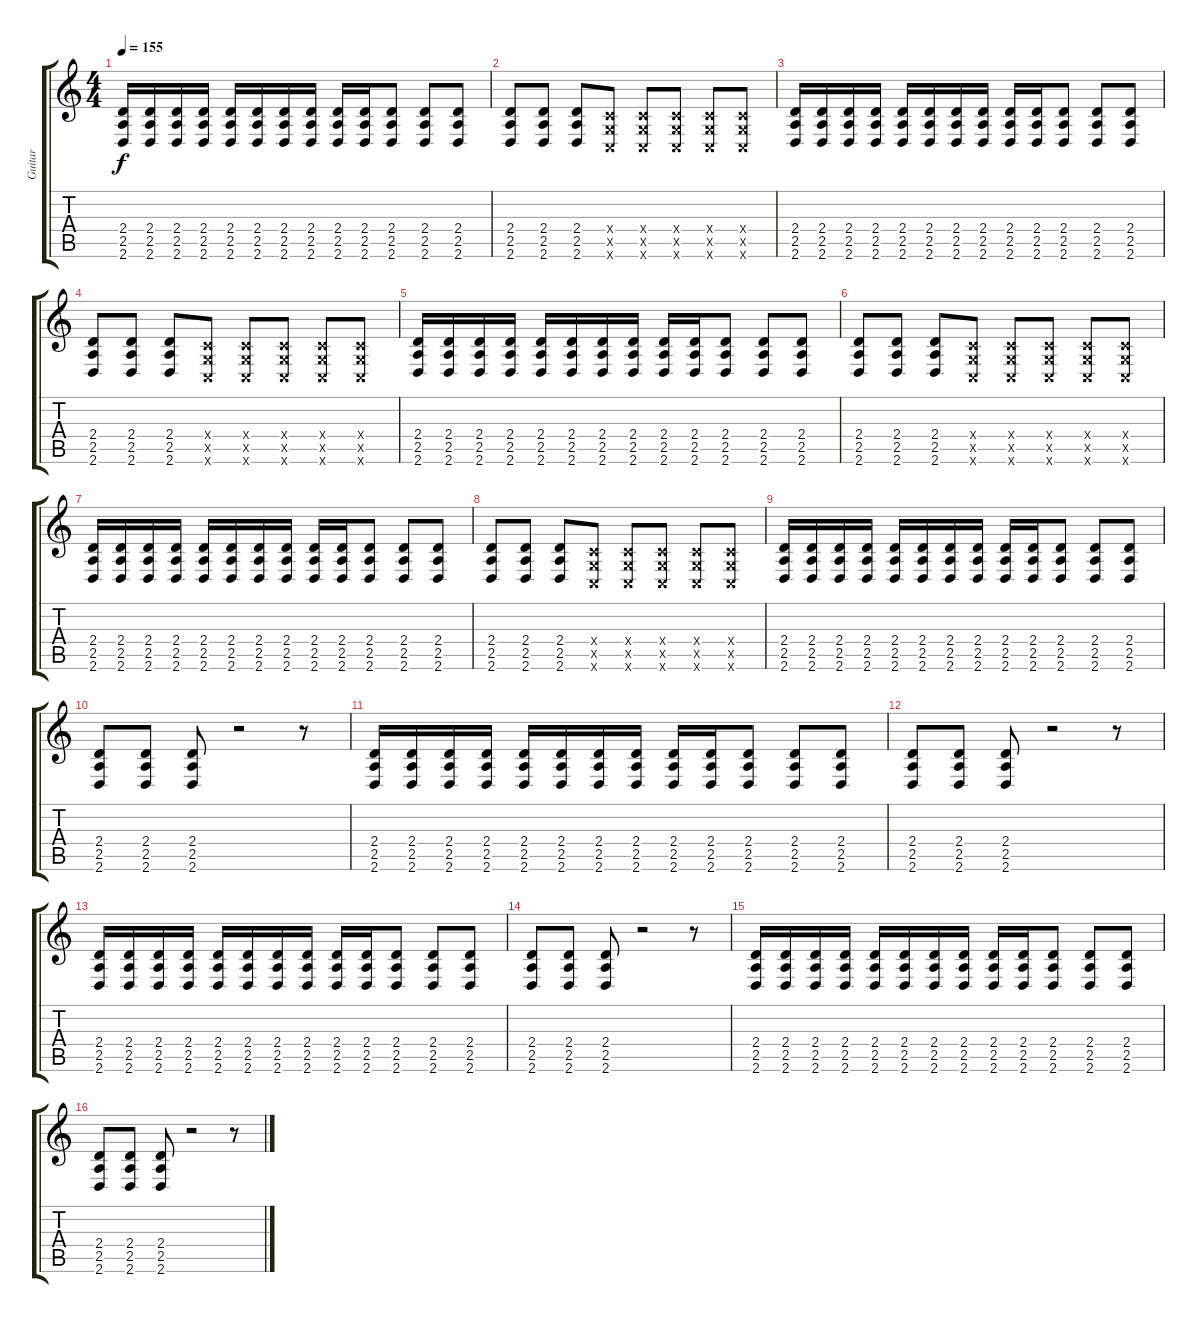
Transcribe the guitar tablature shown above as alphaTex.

\track ("Guitar" "Guitar") {instrument distortionguitar}
\staff {score tabs}
\tuning (D4 A3 F3 C3 G2 C2) {hide}
\ts (4 4)
\tempo 155
\clef g2
\ks c
(2.4 2.5 2.6).16{dy f} (2.4 2.5 2.6).16 (2.4 2.5 2.6).16 (2.4 2.5 2.6).16 (2.4 2.5 2.6).16 (2.4 2.5 2.6).16 (2.4 2.5 2.6).16 (2.4 2.5 2.6).16 (2.4 2.5 2.6).16 (2.4 2.5 2.6).16 (2.4 2.5 2.6).8 (2.4 2.5 2.6).8 (2.4 2.5 2.6).8 |
(2.4 2.5 2.6).8 (2.4 2.5 2.6).8 (2.4 2.5 2.6).8 (0.4{x} 0.5{x} 0.6{x}).8 (0.4{x} 0.5{x} 0.6{x}).8 (0.4{x} 0.5{x} 0.6{x}).8 (0.4{x} 0.5{x} 0.6{x}).8 (0.4{x} 0.5{x} 0.6{x}).8 |
(2.4 2.5 2.6).16 (2.4 2.5 2.6).16 (2.4 2.5 2.6).16 (2.4 2.5 2.6).16 (2.4 2.5 2.6).16 (2.4 2.5 2.6).16 (2.4 2.5 2.6).16 (2.4 2.5 2.6).16 (2.4 2.5 2.6).16 (2.4 2.5 2.6).16 (2.4 2.5 2.6).8 (2.4 2.5 2.6).8 (2.4 2.5 2.6).8 |
(2.4 2.5 2.6).8 (2.4 2.5 2.6).8 (2.4 2.5 2.6).8 (0.4{x} 0.5{x} 0.6{x}).8 (0.4{x} 0.5{x} 0.6{x}).8 (0.4{x} 0.5{x} 0.6{x}).8 (0.4{x} 0.5{x} 0.6{x}).8 (0.4{x} 0.5{x} 0.6{x}).8 |
(2.4 2.5 2.6).16 (2.4 2.5 2.6).16 (2.4 2.5 2.6).16 (2.4 2.5 2.6).16 (2.4 2.5 2.6).16 (2.4 2.5 2.6).16 (2.4 2.5 2.6).16 (2.4 2.5 2.6).16 (2.4 2.5 2.6).16 (2.4 2.5 2.6).16 (2.4 2.5 2.6).8 (2.4 2.5 2.6).8 (2.4 2.5 2.6).8 |
(2.4 2.5 2.6).8 (2.4 2.5 2.6).8 (2.4 2.5 2.6).8 (0.4{x} 0.5{x} 0.6{x}).8 (0.4{x} 0.5{x} 0.6{x}).8 (0.4{x} 0.5{x} 0.6{x}).8 (0.4{x} 0.5{x} 0.6{x}).8 (0.4{x} 0.5{x} 0.6{x}).8 |
(2.4 2.5 2.6).16 (2.4 2.5 2.6).16 (2.4 2.5 2.6).16 (2.4 2.5 2.6).16 (2.4 2.5 2.6).16 (2.4 2.5 2.6).16 (2.4 2.5 2.6).16 (2.4 2.5 2.6).16 (2.4 2.5 2.6).16 (2.4 2.5 2.6).16 (2.4 2.5 2.6).8 (2.4 2.5 2.6).8 (2.4 2.5 2.6).8 |
(2.4 2.5 2.6).8 (2.4 2.5 2.6).8 (2.4 2.5 2.6).8 (0.4{x} 0.5{x} 0.6{x}).8 (0.4{x} 0.5{x} 0.6{x}).8 (0.4{x} 0.5{x} 0.6{x}).8 (0.4{x} 0.5{x} 0.6{x}).8 (0.4{x} 0.5{x} 0.6{x}).8 |
(2.4 2.5 2.6).16 (2.4 2.5 2.6).16 (2.4 2.5 2.6).16 (2.4 2.5 2.6).16 (2.4 2.5 2.6).16 (2.4 2.5 2.6).16 (2.4 2.5 2.6).16 (2.4 2.5 2.6).16 (2.4 2.5 2.6).16 (2.4 2.5 2.6).16 (2.4 2.5 2.6).8 (2.4 2.5 2.6).8 (2.4 2.5 2.6).8 |
(2.4 2.5 2.6).8 (2.4 2.5 2.6).8 (2.4 2.5 2.6).8 r.2 r.8 |
(2.4 2.5 2.6).16 (2.4 2.5 2.6).16 (2.4 2.5 2.6).16 (2.4 2.5 2.6).16 (2.4 2.5 2.6).16 (2.4 2.5 2.6).16 (2.4 2.5 2.6).16 (2.4 2.5 2.6).16 (2.4 2.5 2.6).16 (2.4 2.5 2.6).16 (2.4 2.5 2.6).8 (2.4 2.5 2.6).8 (2.4 2.5 2.6).8 |
(2.4 2.5 2.6).8 (2.4 2.5 2.6).8 (2.4 2.5 2.6).8 r.2 r.8 |
(2.4 2.5 2.6).16 (2.4 2.5 2.6).16 (2.4 2.5 2.6).16 (2.4 2.5 2.6).16 (2.4 2.5 2.6).16 (2.4 2.5 2.6).16 (2.4 2.5 2.6).16 (2.4 2.5 2.6).16 (2.4 2.5 2.6).16 (2.4 2.5 2.6).16 (2.4 2.5 2.6).8 (2.4 2.5 2.6).8 (2.4 2.5 2.6).8 |
(2.4 2.5 2.6).8 (2.4 2.5 2.6).8 (2.4 2.5 2.6).8 r.2 r.8 |
(2.4 2.5 2.6).16 (2.4 2.5 2.6).16 (2.4 2.5 2.6).16 (2.4 2.5 2.6).16 (2.4 2.5 2.6).16 (2.4 2.5 2.6).16 (2.4 2.5 2.6).16 (2.4 2.5 2.6).16 (2.4 2.5 2.6).16 (2.4 2.5 2.6).16 (2.4 2.5 2.6).8 (2.4 2.5 2.6).8 (2.4 2.5 2.6).8 |
(2.4 2.5 2.6).8 (2.4 2.5 2.6).8 (2.4 2.5 2.6).8 r.2 r.8
